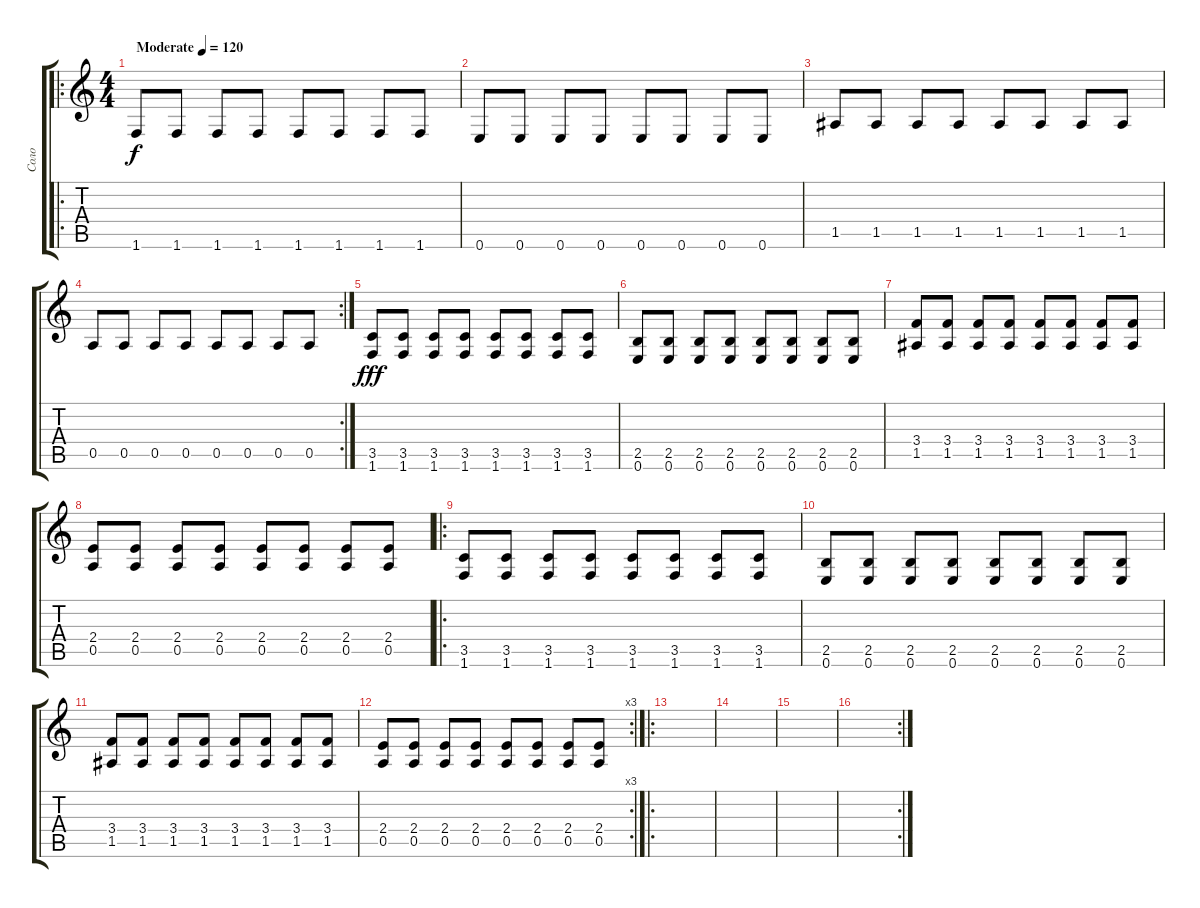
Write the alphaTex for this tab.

\track ("Соло" "Соло") {instrument overdrivenguitar}
\staff {score tabs}
\tuning (E4 B3 G3 D3 A2 E2) {hide}
\ro
\ts (4 4)
\tempo (120 "Moderate")
\clef g2
\ks c
1.6.8{dy f instrument overdrivenguitar} 1.6.8 1.6.8 1.6.8 1.6.8 1.6.8 1.6.8 1.6.8 |
0.6.8 0.6.8 0.6.8 0.6.8 0.6.8 0.6.8 0.6.8 0.6.8 |
1.5.8 1.5.8 1.5.8 1.5.8 1.5.8 1.5.8 1.5.8 1.5.8 |
\rc 2
0.5.8 0.5.8 0.5.8 0.5.8 0.5.8 0.5.8 0.5.8 0.5.8 |
(3.5 1.6).8{dy fff} (3.5 1.6).8 (3.5 1.6).8 (3.5 1.6).8 (3.5 1.6).8 (3.5 1.6).8 (3.5 1.6).8 (3.5 1.6).8 |
(2.5 0.6).8 (2.5 0.6).8 (2.5 0.6).8 (2.5 0.6).8 (2.5 0.6).8 (2.5 0.6).8 (2.5 0.6).8 (2.5 0.6).8 |
(3.4 1.5).8 (3.4 1.5).8 (3.4 1.5).8 (3.4 1.5).8 (3.4 1.5).8 (3.4 1.5).8 (3.4 1.5).8 (3.4 1.5).8 |
(2.4 0.5).8 (2.4 0.5).8 (2.4 0.5).8 (2.4 0.5).8 (2.4 0.5).8 (2.4 0.5).8 (2.4 0.5).8 (2.4 0.5).8 |
\ro
(3.5 1.6).8 (3.5 1.6).8 (3.5 1.6).8 (3.5 1.6).8 (3.5 1.6).8 (3.5 1.6).8 (3.5 1.6).8 (3.5 1.6).8 |
(2.5 0.6).8 (2.5 0.6).8 (2.5 0.6).8 (2.5 0.6).8 (2.5 0.6).8 (2.5 0.6).8 (2.5 0.6).8 (2.5 0.6).8 |
(3.4 1.5).8 (3.4 1.5).8 (3.4 1.5).8 (3.4 1.5).8 (3.4 1.5).8 (3.4 1.5).8 (3.4 1.5).8 (3.4 1.5).8 |
\rc 3
(2.4 0.5).8 (2.4 0.5).8 (2.4 0.5).8 (2.4 0.5).8 (2.4 0.5).8 (2.4 0.5).8 (2.4 0.5).8 (2.4 0.5).8 |
\ro
|
|
|
\rc 2
